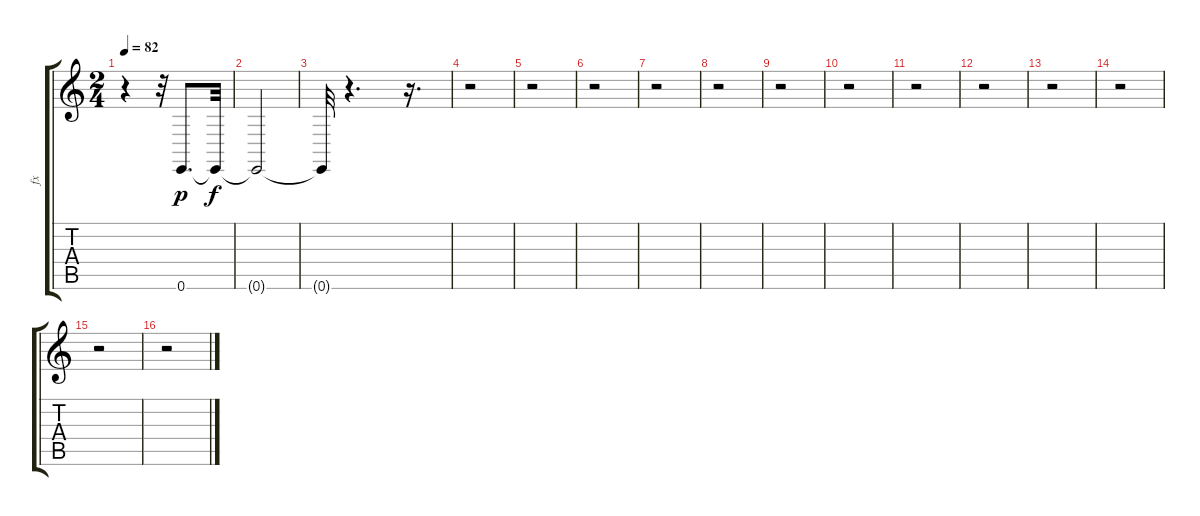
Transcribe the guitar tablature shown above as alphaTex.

\track ("fx" "fx") {instrument seashore}
\staff {score tabs}
\tuning (E4 B3 G3 D3 A2 E2) {hide}
\ts (2 4)
\tempo 82
\clef g2
\ks c
r.4{dy f} r.32 0.6.8{d dy p} 0.6{t}.32{dy f} |
0.6{t}.2 |
0.6{t}.32 r.4{d} r.16{d} |
r.2 |
r.2 |
r.2 |
r.2 |
r.2 |
r.2 |
r.2 |
r.2 |
r.2 |
r.2 |
r.2 |
r.2 |
r.2
